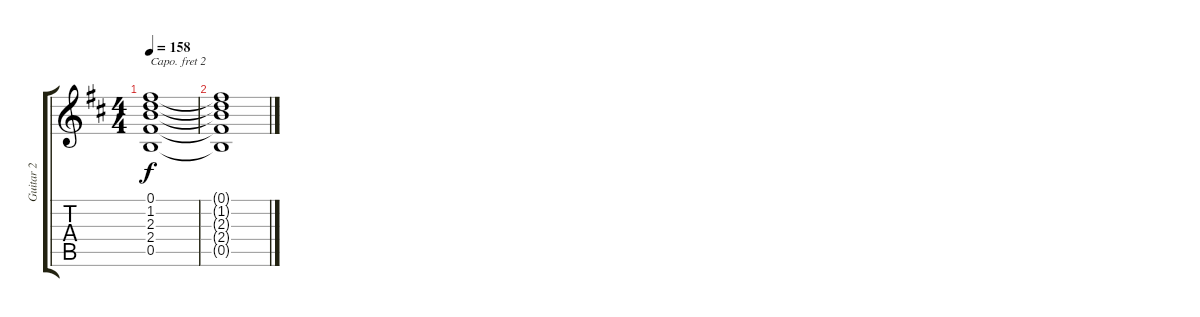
\track ("Guitar 2" "Guitar 2") {instrument acousticguitarnylon}
\staff {score tabs}
\capo 2
\tuning (E4 B3 G3 D3 A2 E2) {hide}
\ts (4 4)
\tempo 158
\clef g2
\ks d
(0.1{t} 1.2{t} 2.3{t} 2.4{t} 0.5{t}).1{dy f} |
(0.1{t} 1.2{t} 2.3{t} 2.4{t} 0.5{t}).1
